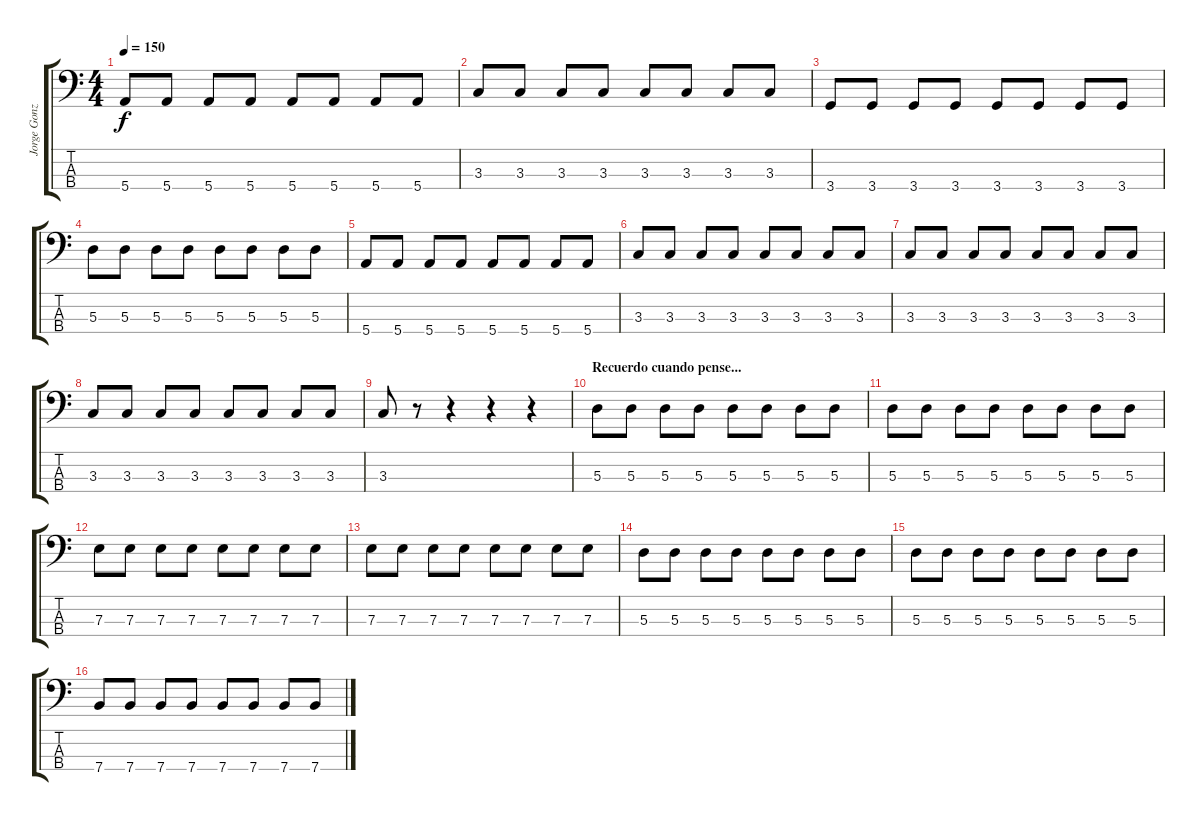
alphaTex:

\track ("Jorge Gonzalez" "Jorge Gonz") {instrument electricbasspick}
\staff {score tabs}
\tuning (G2 D2 A1 E1) {hide}
\ts (4 4)
\tempo 150
\clef f4
\ks c
5.4.8{dy f} 5.4.8 5.4.8 5.4.8 5.4.8 5.4.8 5.4.8 5.4.8 |
3.3.8 3.3.8 3.3.8 3.3.8 3.3.8 3.3.8 3.3.8 3.3.8 |
3.4.8 3.4.8 3.4.8 3.4.8 3.4.8 3.4.8 3.4.8 3.4.8 |
5.3.8 5.3.8 5.3.8 5.3.8 5.3.8 5.3.8 5.3.8 5.3.8 |
5.4.8 5.4.8 5.4.8 5.4.8 5.4.8 5.4.8 5.4.8 5.4.8 |
3.3.8 3.3.8 3.3.8 3.3.8 3.3.8 3.3.8 3.3.8 3.3.8 |
3.3.8 3.3.8 3.3.8 3.3.8 3.3.8 3.3.8 3.3.8 3.3.8 |
3.3.8 3.3.8 3.3.8 3.3.8 3.3.8 3.3.8 3.3.8 3.3.8 |
3.3.8 r.8 r.4 r.4 r.4 |
\section ("" "Recuerdo cuando pense...")
5.3.8 5.3.8 5.3.8 5.3.8 5.3.8 5.3.8 5.3.8 5.3.8 |
5.3.8 5.3.8 5.3.8 5.3.8 5.3.8 5.3.8 5.3.8 5.3.8 |
7.3.8 7.3.8 7.3.8 7.3.8 7.3.8 7.3.8 7.3.8 7.3.8 |
7.3.8 7.3.8 7.3.8 7.3.8 7.3.8 7.3.8 7.3.8 7.3.8 |
5.3.8 5.3.8 5.3.8 5.3.8 5.3.8 5.3.8 5.3.8 5.3.8 |
5.3.8 5.3.8 5.3.8 5.3.8 5.3.8 5.3.8 5.3.8 5.3.8 |
7.4.8 7.4.8 7.4.8 7.4.8 7.4.8 7.4.8 7.4.8 7.4.8
